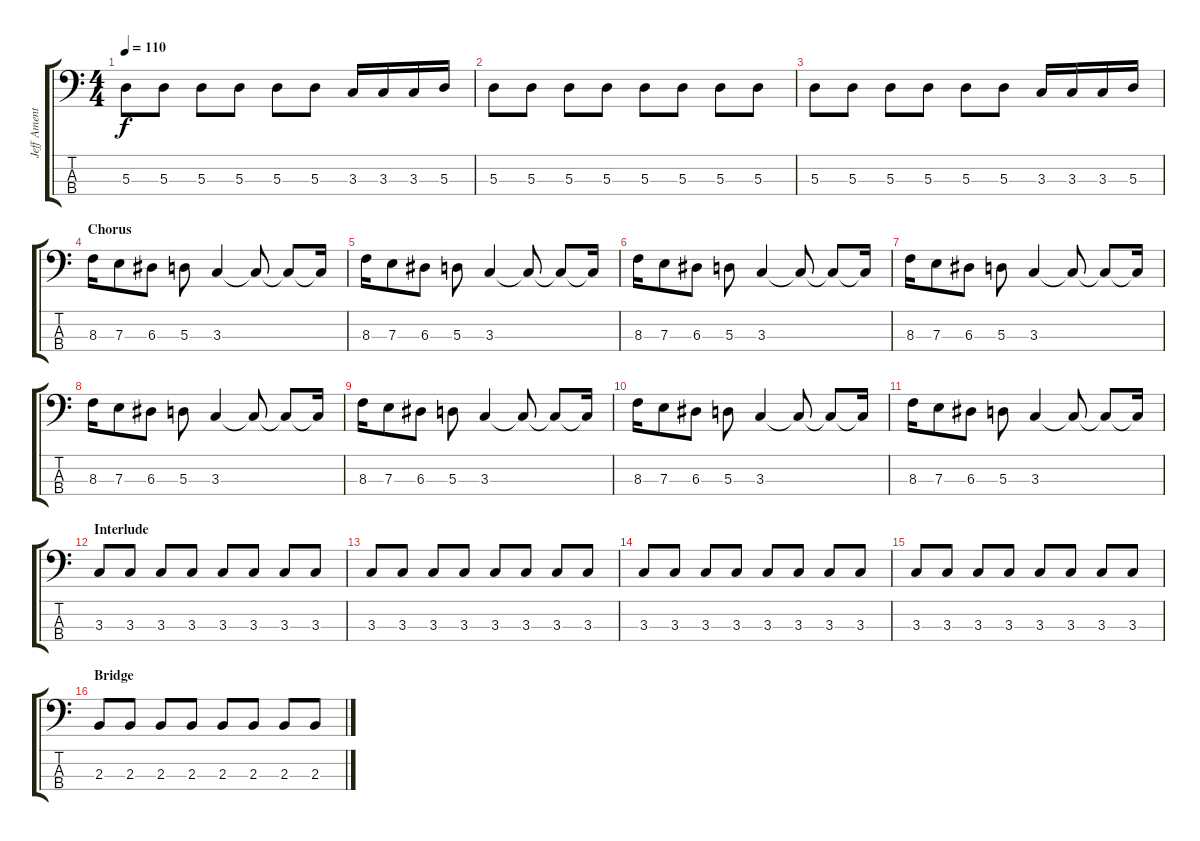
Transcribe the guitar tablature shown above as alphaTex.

\track ("Jeff Ament" "Jeff Ament") {instrument electricbassfinger}
\staff {score tabs}
\tuning (G2 D2 A1 E1) {hide}
\ts (4 4)
\tempo 110
\clef f4
\ks c
5.3.8{dy f} 5.3.8 5.3.8 5.3.8 5.3.8 5.3.8 3.3.16 3.3.16 3.3.16 5.3.16 |
5.3.8 5.3.8 5.3.8 5.3.8 5.3.8 5.3.8 5.3.8 5.3.8 |
5.3.8 5.3.8 5.3.8 5.3.8 5.3.8 5.3.8 3.3.16 3.3.16 3.3.16 5.3.16 |
\section ("" "Chorus")
8.3.16 7.3.8 6.3.8 5.3.8 3.3.4 3.3{t}.8 3.3{t}.8 3.3{t}.16 |
8.3.16 7.3.8 6.3.8 5.3.8 3.3.4 3.3{t}.8 3.3{t}.8 3.3{t}.16 |
8.3.16 7.3.8 6.3.8 5.3.8 3.3.4 3.3{t}.8 3.3{t}.8 3.3{t}.16 |
8.3.16 7.3.8 6.3.8 5.3.8 3.3.4 3.3{t}.8 3.3{t}.8 3.3{t}.16 |
8.3.16 7.3.8 6.3.8 5.3.8 3.3.4 3.3{t}.8 3.3{t}.8 3.3{t}.16 |
8.3.16 7.3.8 6.3.8 5.3.8 3.3.4 3.3{t}.8 3.3{t}.8 3.3{t}.16 |
8.3.16 7.3.8 6.3.8 5.3.8 3.3.4 3.3{t}.8 3.3{t}.8 3.3{t}.16 |
8.3.16 7.3.8 6.3.8 5.3.8 3.3.4 3.3{t}.8 3.3{t}.8 3.3{t}.16 |
\section ("" "Interlude")
3.3.8 3.3.8 3.3.8 3.3.8 3.3.8 3.3.8 3.3.8 3.3.8 |
3.3.8 3.3.8 3.3.8 3.3.8 3.3.8 3.3.8 3.3.8 3.3.8 |
3.3.8 3.3.8 3.3.8 3.3.8 3.3.8 3.3.8 3.3.8 3.3.8 |
3.3.8 3.3.8 3.3.8 3.3.8 3.3.8 3.3.8 3.3.8 3.3.8 |
\section ("" "Bridge")
2.3.8 2.3.8 2.3.8 2.3.8 2.3.8 2.3.8 2.3.8 2.3.8
